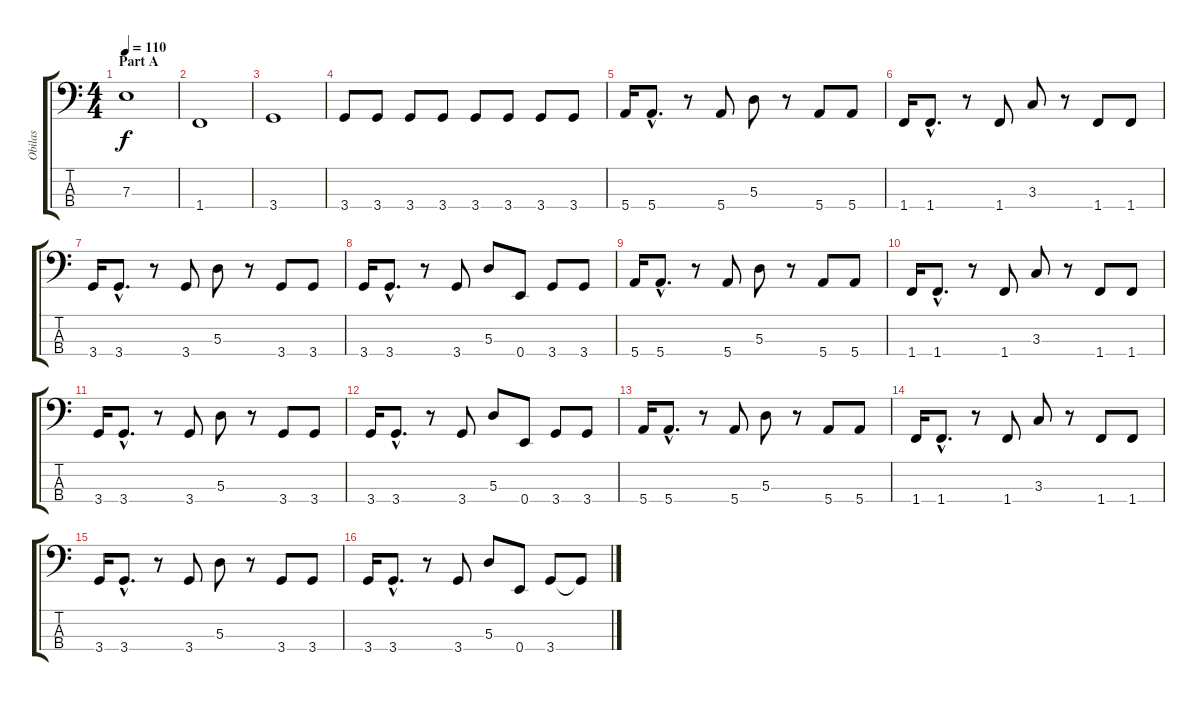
\track ("Obilas" "Obilas") {instrument electricbassfinger}
\staff {score tabs}
\tuning (G2 D2 A1 E1) {hide}
\ts (4 4)
\section ("" "Part A")
\tempo 110
\clef f4
\ks c
7.3{t}.1{dy f} |
1.4.1 |
3.4.1 |
3.4.8 3.4.8 3.4.8 3.4.8 3.4.8 3.4.8 3.4.8 3.4.8 |
5.4.16 5.4{hac}.8{d} r.8 5.4.8 5.3.8 r.8 5.4.8 5.4.8 |
1.4.16 1.4{hac}.8{d} r.8 1.4.8 3.3.8 r.8 1.4.8 1.4.8 |
3.4.16 3.4{hac}.8{d} r.8 3.4.8 5.3.8 r.8 3.4.8 3.4.8 |
3.4.16 3.4{hac}.8{d} r.8 3.4.8 5.3.8 0.4.8 3.4.8 3.4.8 |
5.4.16 5.4{hac}.8{d} r.8 5.4.8 5.3.8 r.8 5.4.8 5.4.8 |
1.4.16 1.4{hac}.8{d} r.8 1.4.8 3.3.8 r.8 1.4.8 1.4.8 |
3.4.16 3.4{hac}.8{d} r.8 3.4.8 5.3.8 r.8 3.4.8 3.4.8 |
3.4.16 3.4{hac}.8{d} r.8 3.4.8 5.3.8 0.4.8 3.4.8 3.4.8 |
5.4.16 5.4{hac}.8{d} r.8 5.4.8 5.3.8 r.8 5.4.8 5.4.8 |
1.4.16 1.4{hac}.8{d} r.8 1.4.8 3.3.8 r.8 1.4.8 1.4.8 |
3.4.16 3.4{hac}.8{d} r.8 3.4.8 5.3.8 r.8 3.4.8 3.4.8 |
3.4.16 3.4{hac}.8{d} r.8 3.4.8 5.3.8 0.4.8 3.4.8 3.4{t}.8
